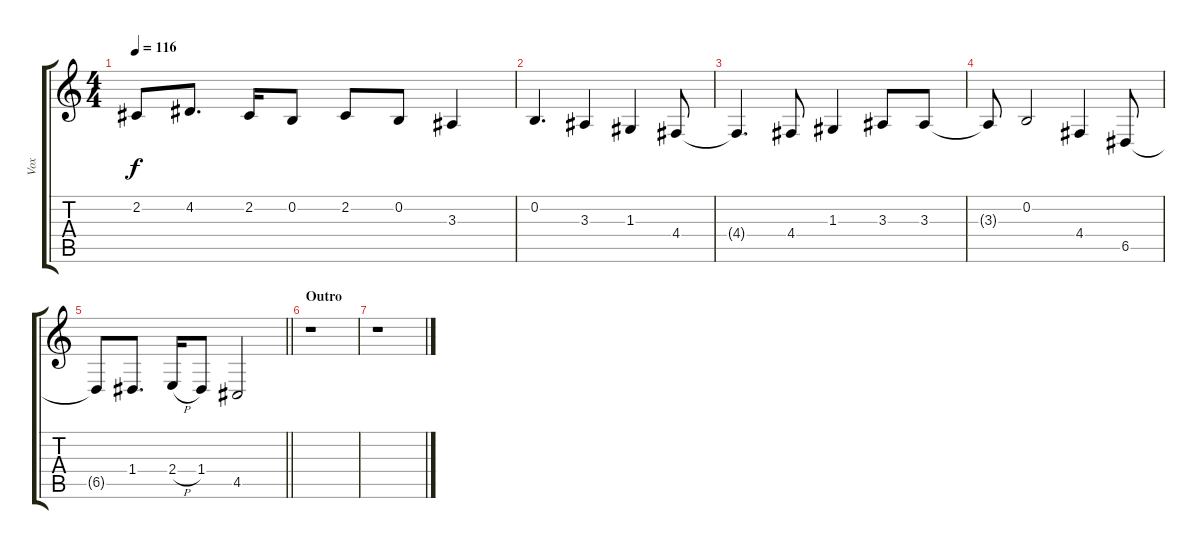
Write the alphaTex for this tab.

\track ("Vox" "Vox") {instrument clarinet}
\staff {score tabs}
\tuning (E4 B3 G3 D3 A2 E2) {hide}
\ts (4 4)
\tempo 116
\clef g2
\ks c
2.2{t}.8{dy f} 4.2.8{d} 2.2.16 0.2.8 2.2.8 0.2.8 3.3.4 |
0.2.4{d} 3.3.4 1.3.4 4.4.8 |
4.4{t}.4{d} 4.4.8 1.3.4 3.3.8 3.3.8 |
3.3{t}.8 0.2.2 4.4.4 6.5.8 |
\barLineRight lightlight
6.5{t}.8 1.4.8{d} 2.4{h}.16 1.4.8 4.5.2 |
\section ("" "Outro")
r.1 |
r.1
